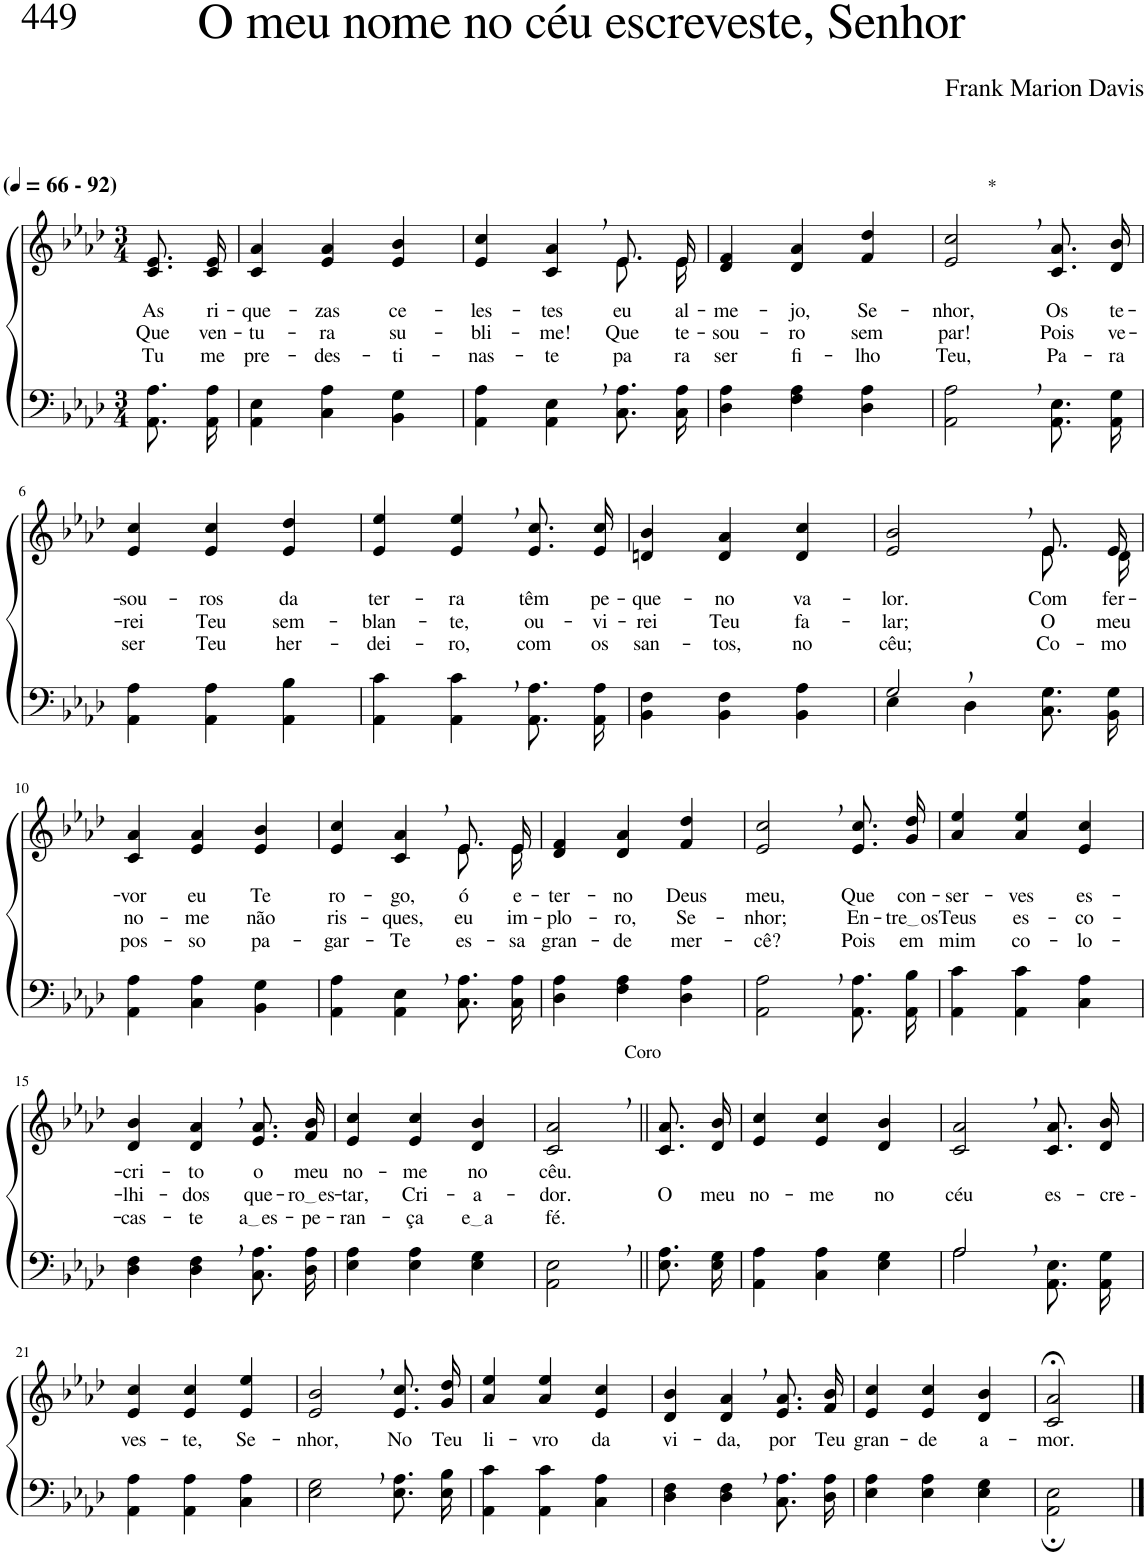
**kern	**kern	**text	**text	**text
*part2	*part1	*part1	*part1	*part1
*staff2	*staff1	*staff1	*staff1	*staff1
*I"Parte III e IV	*I"Parte I e II	*	*	*
*clefF4	*clefG2	*	*	*
*k[b-e-a-d-]	*k[b-e-a-d-]	*	*	*
*M3/4	*M3/4	*	*	*
*MM66	*MM66	*	*	*
=1	=1	=1	=1	=1
!	!LO:TX:a:B:t=(	!	!	!
!	!LO:TX:a:B:t=- 92)	!	!	!
!	!	!LO:LY:b	!LO:LY:b	!LO:LY:b
8.AA-\ 8.A-\L	8.c/ 8.e-/L	As	Que	Tu
!	!	!LO:LY:b	!LO:LY:b	!LO:LY:b
16AA-\ 16A-\Jk	16c/ 16e-/Jk	ri-	ven-	me
=2	=2	=2	=2	=2
!	!	!LO:LY:b	!LO:LY:b	!LO:LY:b
4AA-\ 4E-\	4c/ 4a-/	-que-	-tu-	pre-
!	!	!LO:LY:b	!LO:LY:b	!LO:LY:b
4C\ 4A-\	4e-/ 4a-/	-zas	-ra	-des-
!	!	!LO:LY:b	!LO:LY:b	!LO:LY:b
4BB-\ 4G\	4e-/ 4b-/	ce-	su-	-ti-
=3	=3	=3	=3	=3
!	!	!LO:LY:b	!LO:LY:b	!LO:LY:b
*	*^	*	*	*
4AA-\ 4A-\	4e-/ 4cc/	2ryy	-les-	-bli-	-nas-
!	!	!	!LO:LY:b	!LO:LY:b	!LO:LY:b
4AA-\, 4E-\,	4c/, 4a-/,	.	-tes	-me!	-te
!	!	!	!LO:LY:b	!LO:LY:b	!LO:LY:b
8.C\ 8.A-\L	8.e-/L	8.e-\L	eu	Que	pa
!	!	!	!LO:LY:b	!LO:LY:b	!LO:LY:b
16C\ 16A-\Jk	16e-/Jk	16e-\Jk	al-	te-	ra
=4	=4	=4	=4	=4	=4
!	!	!	!LO:LY:b	!LO:LY:b	!LO:LY:b
*	*v	*v	*	*	*
4D-\ 4A-\	4d-/ 4f/	-me-	-sou-	ser
!	!	!LO:LY:b	!LO:LY:b	!LO:LY:b
4F\ 4A-\	4d-/ 4a-/	-jo,	-ro	fi-
!	!	!LO:LY:b	!LO:LY:b	!LO:LY:b
4D-\ 4A-\	4f/ 4dd-/	Se-	sem	-lho
=5	=5	=5	=5	=5
!	!LO:TX:a:t=*	!	!	!
!	!	!LO:LY:b	!LO:LY:b	!LO:LY:b
2AA-\, 2A-\,	2e-/, 2cc/,	-nhor,	par!	Teu,
!	!	!LO:LY:b	!LO:LY:b	!LO:LY:b
8.AA-\ 8.E-\L	8.c/ 8.a-/L	Os	Pois	Pa-
!	!	!LO:LY:b	!LO:LY:b	!LO:LY:b
16AA-\ 16G\Jk	16d-/ 16b-/Jk	te-	ve-	-ra
!!LO:LB:g=z
=6	=6	=6	=6	=6
!	!	!LO:LY:b	!LO:LY:b	!LO:LY:b
4AA-\ 4A-\	4e-/ 4cc/	-sou-	-rei	ser
!	!	!LO:LY:b	!LO:LY:b	!LO:LY:b
4AA-\ 4A-\	4e-/ 4cc/	-ros	Teu	Teu
!	!	!LO:LY:b	!LO:LY:b	!LO:LY:b
4AA-\ 4B-\	4e-/ 4dd-/	da	sem-	her-
=7	=7	=7	=7	=7
!	!	!LO:LY:b	!LO:LY:b	!LO:LY:b
4AA-\ 4c\	4e-/ 4ee-/	ter-	-blan-	-dei-
!	!	!LO:LY:b	!LO:LY:b	!LO:LY:b
4AA-\, 4c\,	4e-/, 4ee-/,	-ra	-te,	-ro,
!	!	!LO:LY:b	!LO:LY:b	!LO:LY:b
8.AA-\ 8.A-\L	8.e-/ 8.cc/L	têm	ou-	com
!	!	!LO:LY:b	!LO:LY:b	!LO:LY:b
16AA-\ 16A-\Jk	16e-/ 16cc/Jk	pe-	-vi-	os
=8	=8	=8	=8	=8
!	!	!LO:LY:b	!LO:LY:b	!LO:LY:b
4BB-\ 4F\	4dn/ 4b-/	-que-	-rei	san-
!	!	!LO:LY:b	!LO:LY:b	!LO:LY:b
4BB-\ 4F\	4d/ 4a-/	-no	Teu	-tos,
!	!	!LO:LY:b	!LO:LY:b	!LO:LY:b
4BB-\ 4A-\	4d/ 4cc/	va-	fa-	no
=9	=9	=9	=9	=9
*^	*	*	*	*
!	!	!	!LO:LY:b	!LO:LY:b	!LO:LY:b
*	*	*^	*	*	*
2G,/	4E-\	2e-/, 2b-/,	2ryy	-lor.	-lar;	cêu;
.	4D-\	.	.	.	.	.
!	!	!	!	!LO:LY:b	!LO:LY:b	!LO:LY:b
4ryy	8.C\ 8.G\L	8.e-/L	8.e-\L	Com	O	Co-
!	!	!	!	!LO:LY:b	!LO:LY:b	!LO:LY:b
.	16BB-\ 16G\Jk	16e-/Jk	16d-\Jk	fer-	meu	-mo
!!LO:LB:g=z
=10	=10	=10	=10	=10	=10	=10
!	!	!	!	!LO:LY:b	!LO:LY:b	!LO:LY:b
*v	*v	*	*	*	*	*
*	*v	*v	*	*	*
4AA-\ 4A-\	4c/ 4a-/	-vor	no-	pos-
!	!	!LO:LY:b	!LO:LY:b	!LO:LY:b
4C\ 4A-\	4e-/ 4a-/	eu	-me	-so
!	!	!LO:LY:b	!LO:LY:b	!LO:LY:b
4BB-\ 4G\	4e-/ 4b-/	Te	não	pa-
=11	=11	=11	=11	=11
!	!	!LO:LY:b	!LO:LY:b	!LO:LY:b
*	*^	*	*	*
4AA-\ 4A-\	4e-/ 4cc/	2ryy	ro-	ris-	-gar-
!	!	!	!LO:LY:b	!LO:LY:b	!LO:LY:b
4AA-\, 4E-\,	4c/, 4a-/,	.	-go,	-ques,	-Te
!	!	!	!LO:LY:b	!LO:LY:b	!LO:LY:b
8.C\ 8.A-\L	8.e-/L	8.e-\L	ó	eu	es-
!	!	!	!LO:LY:b	!LO:LY:b	!LO:LY:b
16C\ 16A-\Jk	16e-/Jk	16e-\Jk	e-	im-	-sa
=12	=12	=12	=12	=12	=12
!	!	!	!LO:LY:b	!LO:LY:b	!LO:LY:b
*	*v	*v	*	*	*
4D-\ 4A-\	4d-/ 4f/	-ter-	-plo-	gran-
!	!	!LO:LY:b	!LO:LY:b	!LO:LY:b
4F\ 4A-\	4d-/ 4a-/	-no	-ro,	-de
!	!	!LO:LY:b	!LO:LY:b	!LO:LY:b
4D-\ 4A-\	4f/ 4dd-/	Deus	Se-	mer-
=13	=13	=13	=13	=13
!	!	!LO:LY:b	!LO:LY:b	!LO:LY:b
2AA-\, 2A-\,	2e-/, 2cc/,	meu,	-nhor;	-cê?
!	!	!LO:LY:b	!LO:LY:b	!LO:LY:b
8.AA-\ 8.A-\L	8.e-/ 8.cc/L	Que	En-	Pois
!	!	!LO:LY:b	!LO:LY:b	!LO:LY:b
16AA-\ 16B-\Jk	16g/ 16dd-/Jk	con-	tre os	em
=14	=14	=14	=14	=14
!	!	!LO:LY:b	!LO:LY:b	!LO:LY:b
4AA-\ 4c\	4a-/ 4ee-/	-ser-	Teus	mim
!	!	!LO:LY:b	!LO:LY:b	!LO:LY:b
4AA-\ 4c\	4a-/ 4ee-/	-ves	es-	co-
!	!	!LO:LY:b	!LO:LY:b	!LO:LY:b
4C\ 4A-\	4e-/ 4cc/	es-	-co-	-lo-
!!LO:LB:g=z
=15	=15	=15	=15	=15
!	!	!LO:LY:b	!LO:LY:b	!LO:LY:b
4D-\ 4F\	4d-/ 4b-/	-cri-	-lhi-	-cas-
!	!	!LO:LY:b	!LO:LY:b	!LO:LY:b
4D-\, 4F\,	4d-/, 4a-/,	-to	-dos	-te
!	!	!LO:LY:b	!LO:LY:b	!LO:LY:b
8.C\ 8.A-\L	8.e-/ 8.a-/L	o	que-	a es
!	!	!LO:LY:b	!LO:LY:b	!LO:LY:b
16D-\ 16A-\Jk	16f/ 16b-/Jk	meu	ro es	-pe-
=16	=16	=16	=16	=16
!	!	!LO:LY:b	!LO:LY:b	!LO:LY:b
4E-\ 4A-\	4e-/ 4cc/	no-	-tar,	-ran-
!	!	!LO:LY:b	!LO:LY:b	!LO:LY:b
4E-\ 4A-\	4e-/ 4cc/	-me	Cri-	-ça
!	!	!LO:LY:b	!LO:LY:b	!LO:LY:b
4E-\ 4G\	4d-/ 4b-/	no	-a-	e a
=17	=17	=17	=17	=17
!	!LO:TX:a:t=Coro	!	!	!
!	!	!LO:LY:b	!LO:LY:b	!LO:LY:b
2AA-\, 2E-\,	2c/, 2a-/,	cêu.	-dor.	fé.
=18||	=18||	=18||	=18||	=18||
!	!	!	!LO:LY:b	!
8.E-\ 8.A-\L	8.c/ 8.a-/L	.	O	.
!	!	!	!LO:LY:b	!
16E-\ 16G\Jk	16d-/ 16b-/Jk	.	meu	.
=19	=19	=19	=19	=19
!	!	!	!LO:LY:b	!
4AA-\ 4A-\	4e-/ 4cc/	.	no-	.
!	!	!	!LO:LY:b	!
4C\ 4A-\	4e-/ 4cc/	.	-me	.
!	!	!	!LO:LY:b	!
4E-\ 4G\	4d-/ 4b-/	.	no	.
=20	=20	=20	=20	=20
*^	*	*	*	*
!	!	!	!	!LO:LY:b	!
2A-,/	2A-\	2c/, 2a-/,	.	céu	.
!	!	!	!	!LO:LY:b	!
4ryy	8.AA-\ 8.E-\L	8.c/ 8.a-/L	.	es-	.
!	!	!	!	!LO:LY:b	!
.	16AA-\ 16G\Jk	16d-/ 16b-/Jk	.	-cre --	.
!!LO:LB:g=z
=21	=21	=21	=21	=21	=21
!	!	!	!LO:LY:b	!	!
*v	*v	*	*	*	*
4AA-\ 4A-\	4e-/ 4cc/	ves-	.	.
!	!	!LO:LY:b	!	!
4AA-\ 4A-\	4e-/ 4cc/	-te,	.	.
!	!	!LO:LY:b	!	!
4C\ 4A-\	4e-/ 4ee-/	Se-	.	.
=22	=22	=22	=22	=22
!	!	!LO:LY:b	!	!
2E-\, 2G\,	2e-/, 2b-/,	-nhor,	.	.
!	!	!LO:LY:b	!	!
8.E-\ 8.A-\L	8.e-/ 8.cc/L	No	.	.
!	!	!LO:LY:b	!	!
16E-\ 16B-\Jk	16g/ 16dd-/Jk	Teu	.	.
=23	=23	=23	=23	=23
!	!	!LO:LY:b	!	!
4AA-\ 4c\	4a-/ 4ee-/	li-	.	.
!	!	!LO:LY:b	!	!
4AA-\ 4c\	4a-/ 4ee-/	-vro	.	.
!	!	!LO:LY:b	!	!
4C\ 4A-\	4e-/ 4cc/	da	.	.
=24	=24	=24	=24	=24
!	!	!LO:LY:b	!	!
4D-\ 4F\	4d-/ 4b-/	vi-	.	.
!	!	!LO:LY:b	!	!
4D-\, 4F\,	4d-/, 4a-/,	-da,	.	.
!	!	!LO:LY:b	!	!
8.C\ 8.A-\L	8.e-/ 8.a-/L	por	.	.
!	!	!LO:LY:b	!	!
16D-\ 16A-\Jk	16f/ 16b-/Jk	Teu	.	.
=25	=25	=25	=25	=25
!	!	!LO:LY:b	!	!
4E-\ 4A-\	4e-/ 4cc/	gran-	.	.
!	!	!LO:LY:b	!	!
4E-\ 4A-\	4e-/ 4cc/	-de	.	.
!	!	!LO:LY:b	!	!
4E-\ 4G\	4d-/ 4b-/	a-	.	.
=26	=26	=26	=26	=26
!	!	!LO:LY:b	!	!
2AA-\; 2E-\;	2c/;< 2a-/;<	-mor.	.	.
==	==	==	==	==
*-	*-	*-	*-	*-
